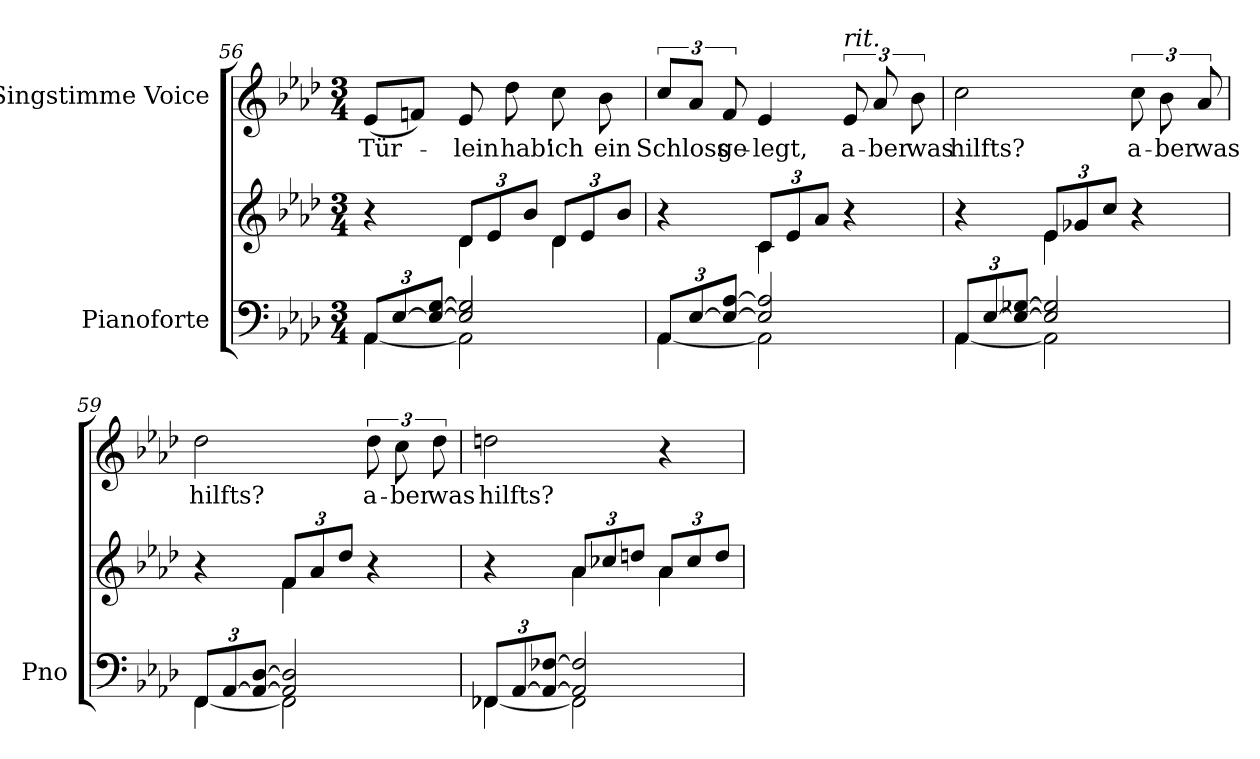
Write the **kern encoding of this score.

**kern	**kern	**kern	**text
*part2	*part2	*part1	*part1
*staff3	*staff2	*staff1	*staff1
*I"Pianoforte	*	*I"Singstimme Voice	*
*I'Pno	*	*	*
!!LO:LB:g=z
*clefF4	*clefG2	*clefG2	*
*k[b-e-a-d-]	*k[b-e-a-d-]	*k[b-e-a-d-]	*
*M3/4	*M3/4	*M3/4	*
*Xbrackettup	*	*	*
=56	=56	=56	=56
*^	*^	*	*
!	!	!	!	!	!LO:LY:b
12AA-/L	[4AA-\	4r	4ryy	(>8e-/L	Tür-
[<12E-/	.	.	.	.	.
.	.	.	.	8fn/J)	.
12E-/_ [12G/J	.	.	.	.	.
!	!	!	!	!	!LO:LY:b
2E-/] 2G/]	2AA-\]	12d-/L	4d-\	8e-/	-lein
.	.	12e-/	.	.	.
!	!	!	!	!	!LO:LY:b
.	.	.	.	8dd-\	hab'
.	.	12b-/J	.	.	.
*	*	*Xbrackettup	*	*	*
!	!	!	!	!	!LO:LY:b
.	.	12d-/L	4d-\	8cc\	ich
.	.	12e-/	.	.	.
!	!	!	!	!	!LO:LY:b
.	.	.	.	8b-\	ein
.	.	12b-/J	.	.	.
=57	=57	=57	=57	=57	=57
!	!	!	!	!	!LO:LY:b
12AA-/L	[4AA-\	4r	4ryy	12cc/L	Schloss
[<12E-/	.	.	.	12a-/J	.
!	!	!	!	!	!LO:LY:b
12E-/_ [12A-/J	.	.	.	12f/	ge-
*	*	*brackettup	*	*	*
!	!	!	!	!	!LO:LY:b
2E-/] 2A-/]	2AA-\]	12c/L	4c\	4e-/	-legt,
.	.	12e-/	.	.	.
.	.	12a-/J	.	.	.
!	!	!	!	!LO:TX:a:i:t=rit.	!
!	!	!	!	!	!LO:LY:b
.	.	4r	4ryy	12e-/	a-
!	!	!	!	!	!LO:LY:b
.	.	.	.	12a-/	-ber
!	!	!	!	!	!LO:LY:b
.	.	.	.	12b-\	was
=58	=58	=58	=58	=58	=58
!	!	!	!	!	!LO:LY:b
12AA-/L	[4AA-\	4r	4ryy	2cc\	hilfts?
[<12E-/	.	.	.	.	.
12E-/_ [12G-X/J	.	.	.	.	.
2E-/] 2G-/]	2AA-\]	12e-/L	4e-\	.	.
.	.	12g-X/	.	.	.
.	.	12cc/J	.	.	.
!	!	!	!	!	!LO:LY:b
.	.	4r	4ryy	12cc\	a-
!	!	!	!	!	!LO:LY:b
.	.	.	.	12b-\	-ber
!	!	!	!	!	!LO:LY:b
.	.	.	.	12a-/	was
=59	=59	=59	=59	=59	=59
!	!	!	!	!	!LO:LY:b
12FF/L	[4FF\	4r	4ryy	2dd-\	hilfts?
[<12AA-/	.	.	.	.	.
12AA-/_ [12D-/J	.	.	.	.	.
2AA-/] 2D-/]	2FF\]	12f/L	4f\	.	.
.	.	12a-/	.	.	.
.	.	12dd-/J	.	.	.
!	!	!	!	!	!LO:LY:b
.	.	4r	4ryy	12dd-\	a-
!	!	!	!	!	!LO:LY:b
.	.	.	.	12cc\	-ber
!	!	!	!	!	!LO:LY:b
.	.	.	.	12dd-\	was
!!LO:LB:g=z
=60	=60	=60	=60	=60	=60
!	!	!	!	!	!LO:LY:b
12FF-X/L	[4FF-\	4r	4ryy	2ddn\	hilfts?
[<12AA-/	.	.	.	.	.
12AA-/_ [12F-X/J	.	.	.	.	.
2AA-/] 2F-/]	2FF-\]	12a-/L	4a-\	.	.
.	.	12cc-X/	.	.	.
.	.	12ddn/J	.	.	.
*	*	*Xbrackettup	*	*	*
.	.	12a-/L	4a-\	4r	.
.	.	12cc-/	.	.	.
.	.	12dd/J	.	.	.
*v	*v	*	*	*	*
*	*v	*v	*	*
=	=	=	=
*-	*-	*-	*-
